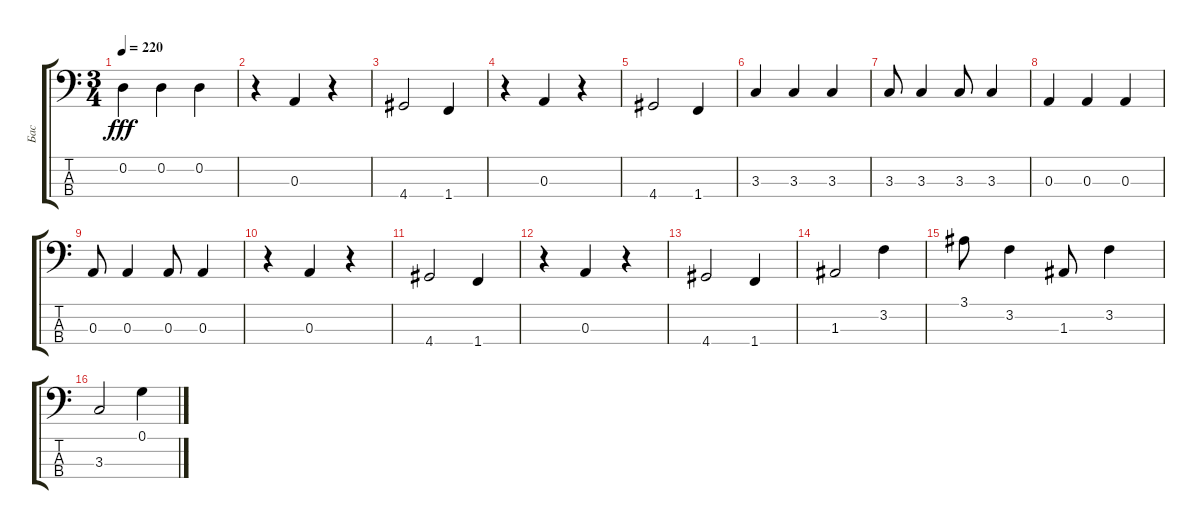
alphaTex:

\track ("Бас" "Бас") {instrument electricbasspick}
\staff {score tabs}
\tuning (G2 D2 A1 E1) {hide}
\ts (3 4)
\tempo 220
\clef f4
\ks c
0.2.4{dy fff} 0.2.4 0.2.4 |
r.4 0.3.4 r.4 |
4.4.2 1.4.4 |
r.4 0.3.4 r.4 |
4.4.2 1.4.4 |
3.3.4 3.3.4 3.3.4 |
3.3.8 3.3.4 3.3.8 3.3.4 |
0.3.4 0.3.4 0.3.4 |
0.3.8 0.3.4 0.3.8 0.3.4 |
r.4 0.3.4 r.4 |
4.4.2 1.4.4 |
r.4 0.3.4 r.4 |
4.4.2 1.4.4 |
1.3.2 3.2.4 |
3.1.8 3.2.4 1.3.8 3.2.4 |
3.3.2 0.1.4
